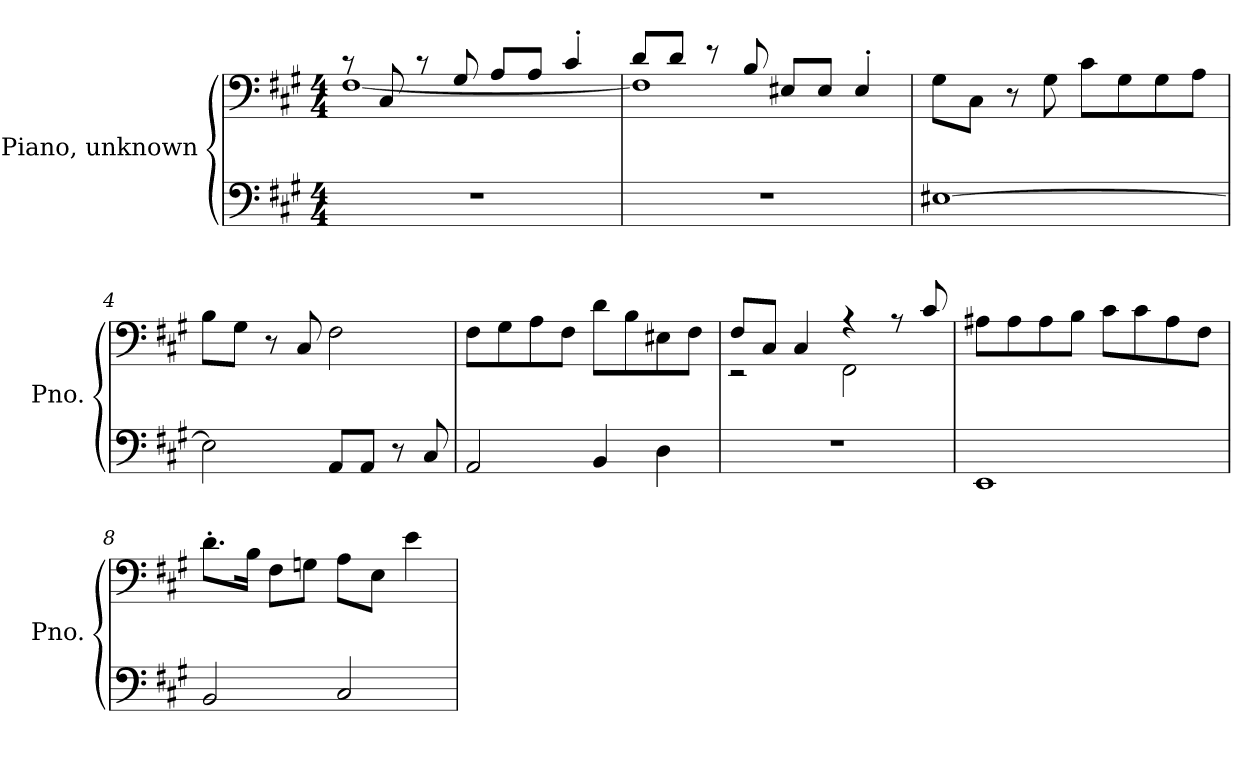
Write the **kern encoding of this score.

**kern	**kern
*part1	*part1
*staff2	*staff1
*I"Piano, unknown	*
*I'Pno.	*
*clefF4	*clefF4
*k[f#c#g#]	*k[f#c#g#]
*M4/4	*M4/4
*MM120	*MM120
=1	=1
*	*^
1r	8r	[1F#
.	8C#/	.
.	8r	.
.	8G#/	.
.	8A/L	.
.	8A/J	.
.	4c#'/	.
=2	=2	=2
1r	8d/L	1F#]
.	8d/J	.
.	8r	.
.	8B/	.
.	8E#X/L	.
.	8E#/J	.
.	4E#'/	.
*	*v	*v
=3	=3
[1E#X	8G#\L
.	8C#\J
.	8r
.	8G#\
.	8c#\L
.	8G#\
.	8G#\
.	8A\J
=4	=4
2E#\]	8B\L
.	8G#\J
.	8r
.	8C#/
8AA/L	2F#\
8AA/J	.
8r	.
8C#/	.
!!LO:LB:g=z
=5	=5
2AA/	8F#\L
.	8G#\
.	8A\
.	8F#\J
4BB/	8d\L
.	8B\
4D\	8E#X\
.	8F#\J
=6	=6
*	*^
1r	8F#/L	2r
.	8C#/J	.
.	4C#/	.
.	4r	2FF#\
.	8r	.
.	8c#/	.
*	*v	*v
=7	=7
1EE	8A#X\L
.	8A#\
.	8A#\
.	8B\J
.	8c#\L
.	8c#\
.	8A#\
.	8F#\J
=8	=8
2BB/	8.d'\L
.	16B\Jk
.	8F#\L
.	8Gn\J
2C#/	8A\L
.	8E\J
.	4e\
=	=
*-	*-
